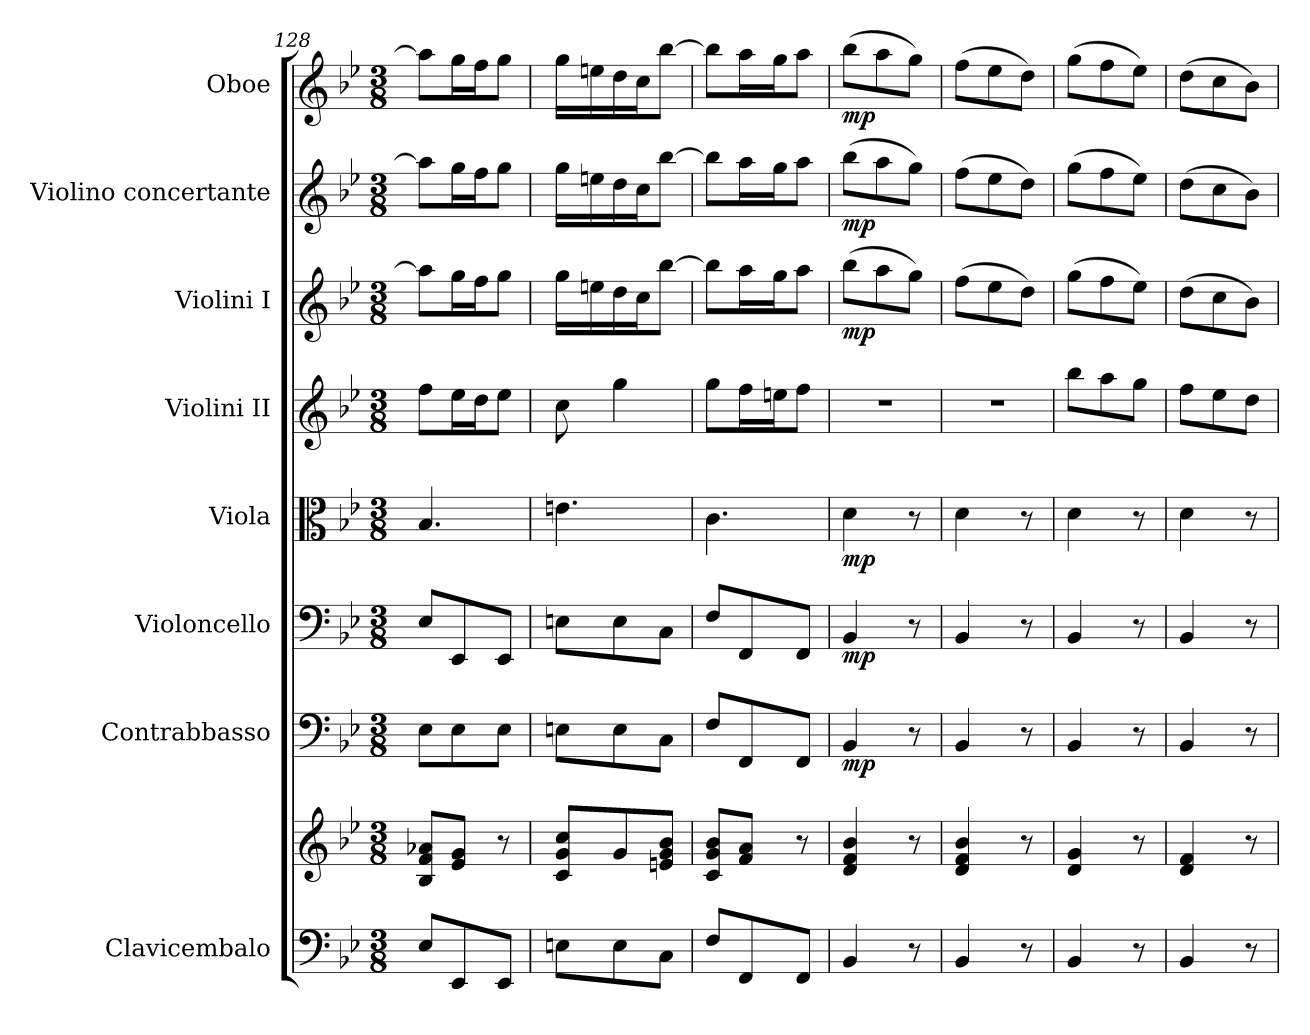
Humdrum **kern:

**kern	**kern	**dynam	**kern	**dynam	**kern	**dynam	**kern	**dynam	**kern	**kern	**dynam	**kern	**dynam	**kern	**dynam
*part8	*part8	*part8	*part7	*part7	*part6	*part6	*part5	*part5	*part4	*part3	*part3	*part2	*part2	*part1	*part1
*staff9	*staff8	*staff8/9	*staff7	*staff7	*staff6	*staff6	*staff5	*staff5	*staff4	*staff3	*staff3	*staff2	*staff2	*staff1	*staff1
*I"Clavicembalo	*	*	*I"Contrabbasso	*	*I"Violoncello	*	*I"Viola	*	*I"Violini II	*I"Violini I	*	*I"Violino concertante	*	*I"Oboe	*
*I'Clav.	*	*	*I'Cb.	*	*I'Vc.	*	*I'Vla.	*	*I'Vln. II	*I'Vln. I	*	*I'Vln. conc.	*	*I'Ob.	*
*clefF4	*clefG2	*	*clefF4	*	*clefF4	*	*clefC3	*	*clefG2	*clefG2	*	*clefG2	*	*clefG2	*
*	*	*	*ITrd7c12	*	*	*	*	*	*	*	*	*	*	*	*
*k[b-e-]	*k[b-e-]	*	*k[b-e-]	*	*k[b-e-]	*	*k[b-e-]	*	*k[b-e-]	*k[b-e-]	*	*k[b-e-]	*	*k[b-e-]	*
*M3/8	*M3/8	*	*M3/8	*	*M3/8	*	*M3/8	*	*M3/8	*M3/8	*	*M3/8	*	*M3/8	*
=128	=128	=128	=128	=128	=128	=128	=128	=128	=128	=128	=128	=128	=128	=128	=128
8E-/L	8B-/ 8f/ 8a-X/L	.	8EE-\L	.	8E-/L	.	4.B-/	.	8ff\L	8aa-\L]	.	8aa-\L]	.	8aa-\L]	.
8EE-/	8e-/ 8g/J	.	8EE-\	.	8EE-/	.	.	.	16ee-\L	16gg\L	.	16gg\L	.	16gg\L	.
.	.	.	.	.	.	.	.	.	16dd\J	16ff\J	.	16ff\J	.	16ff\J	.
8EE-/J	8r	.	8EE-\J	.	8EE-/J	.	.	.	8ee-\J	8gg\J	.	8gg\J	.	8gg\J	.
=129	=129	=129	=129	=129	=129	=129	=129	=129	=129	=129	=129	=129	=129	=129	=129
8En\L	8c/ 8g/ 8cc/L	.	8EEn\L	.	8En\L	.	4.en\	.	8cc\	16gg\LL	.	16gg\LL	.	16gg\LL	.
.	.	.	.	.	.	.	.	.	.	16een\	.	16een\	.	16een\	.
8E\	8g/	.	8EE\	.	8E\	.	.	.	4gg\	16dd\	.	16dd\	.	16dd\	.
.	.	.	.	.	.	.	.	.	.	16cc\J	.	16cc\J	.	16cc\J	.
8C\J	8en/ 8g/ 8b-/J	.	8CC\J	.	8C\J	.	.	.	.	[8bb-\J	.	[8bb-\J	.	[8bb-\J	.
=130	=130	=130	=130	=130	=130	=130	=130	=130	=130	=130	=130	=130	=130	=130	=130
8F/L	8c/ 8g/ 8b-/L	.	8FF/L	.	8F/L	.	4.c\	.	8gg\L	8bb-\L]	.	8bb-\L]	.	8bb-\L]	.
8FF/	8f/ 8a/J	.	8FFF/	.	8FF/	.	.	.	16ff\L	16aa\L	.	16aa\L	.	16aa\L	.
.	.	.	.	.	.	.	.	.	16een\J	16gg\J	.	16gg\J	.	16gg\J	.
8FF/J	8r	.	8FFF/J	.	8FF/J	.	.	.	8ff\J	8aa\J	.	8aa\J	.	8aa\J	.
=131	=131	=131	=131	=131	=131	=131	=131	=131	=131	=131	=131	=131	=131	=131	=131
!	!	!LO:DY:b=2	!	!	!	!	!	!	!	!	!	!	!	!	!
!	!	!LO:DY:n=1:b	!	!	!	!	!	!	!	!	!	!	!	!	!
!	!	!LO:DY:n=2:b	!	!	!	!	!	!	!	!	!	!	!	!	!
!	!	!LO:DY:n=3:b	!	!LO:DY:b	!	!LO:DY:b	!	!LO:DY:b	!	!	!LO:DY:b	!	!LO:DY:b	!	!LO:DY:b
4BB-/	4d/ 4f/ 4b-/	mp mp mp mp	4BBB-/	mp	4BB-/	mp	4d\	mp	4.r	(>8bb-\L	mp	(>8bb-\L	mp	(>8bb-\L	mp
.	.	.	.	.	.	.	.	.	.	8aa\	.	8aa\	.	8aa\	.
8r	8r	.	8r	.	8r	.	8r	.	.	8gg\J)	.	8gg\J)	.	8gg\J)	.
!!LO:PB:g=z
=132	=132	=132	=132	=132	=132	=132	=132	=132	=132	=132	=132	=132	=132	=132	=132
4BB-/	4d/ 4f/ 4b-/	.	4BBB-/	.	4BB-/	.	4d\	.	4.r	(>8ff\L	.	(>8ff\L	.	(>8ff\L	.
.	.	.	.	.	.	.	.	.	.	8ee-\	.	8ee-\	.	8ee-\	.
8r	8r	.	8r	.	8r	.	8r	.	.	8dd\J)	.	8dd\J)	.	8dd\J)	.
=133	=133	=133	=133	=133	=133	=133	=133	=133	=133	=133	=133	=133	=133	=133	=133
4BB-/	4d/ 4g/	.	4BBB-/	.	4BB-/	.	4d\	.	8bb-\L	(>8gg\L	.	(>8gg\L	.	(>8gg\L	.
.	.	.	.	.	.	.	.	.	8aa\	8ff\	.	8ff\	.	8ff\	.
8r	8r	.	8r	.	8r	.	8r	.	8gg\J	8ee-\J)	.	8ee-\J)	.	8ee-\J)	.
=134	=134	=134	=134	=134	=134	=134	=134	=134	=134	=134	=134	=134	=134	=134	=134
4BB-/	4d/ 4f/	.	4BBB-/	.	4BB-/	.	4d\	.	8ff\L	(>8dd\L	.	(>8dd\L	.	(>8dd\L	.
.	.	.	.	.	.	.	.	.	8ee-\	8cc\	.	8cc\	.	8cc\	.
8r	8r	.	8r	.	8r	.	8r	.	8dd\J	8b-\J)	.	8b-\J)	.	8b-\J)	.
=	=	=	=	=	=	=	=	=	=	=	=	=	=	=	=
*-	*-	*-	*-	*-	*-	*-	*-	*-	*-	*-	*-	*-	*-	*-	*-
